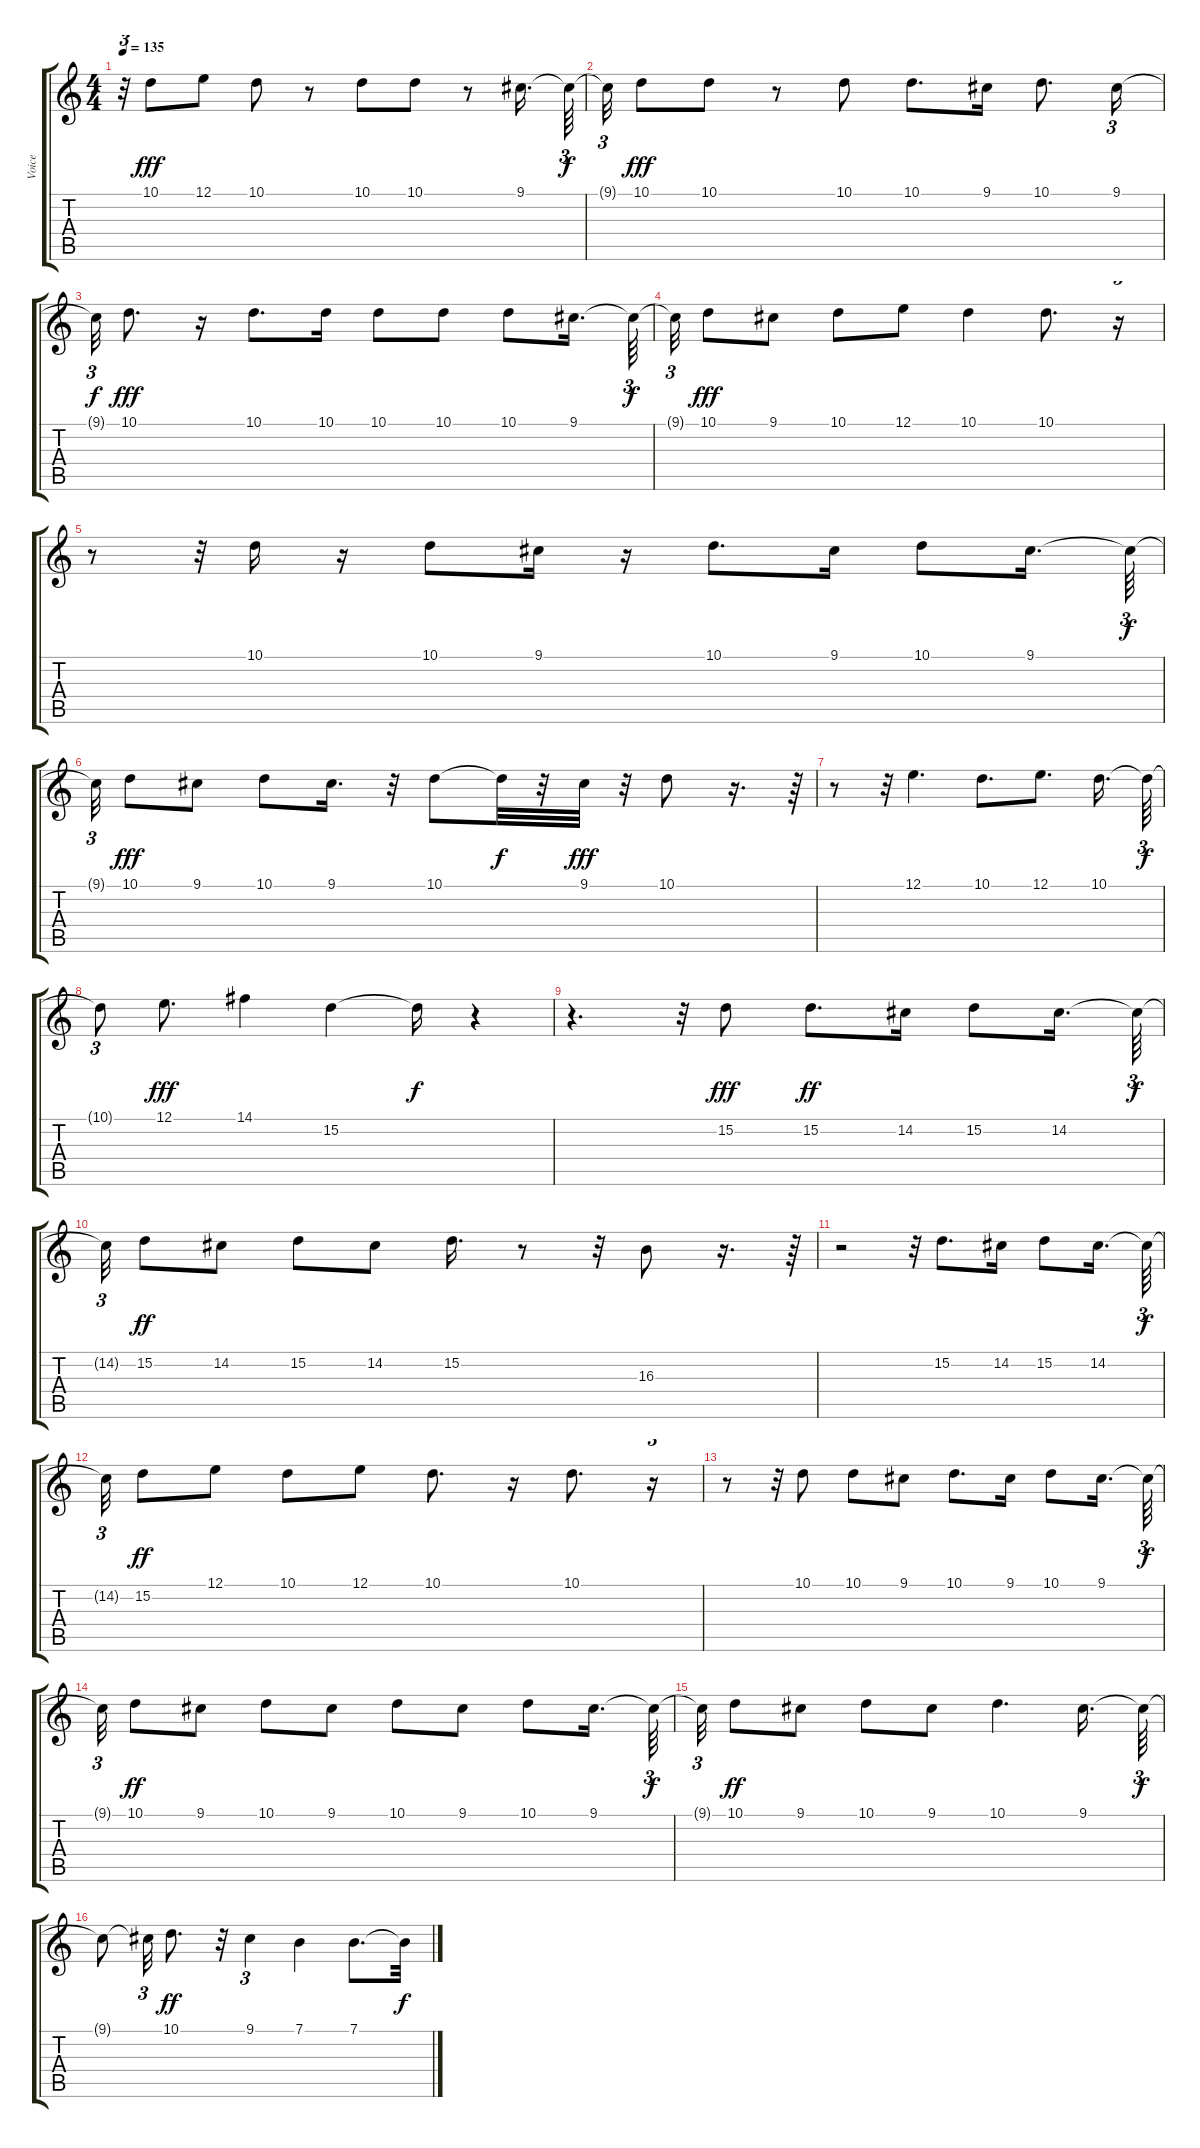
\track ("Voice" "Voice") {instrument flute}
\staff {score tabs}
\tuning (E4 B3 G3 D3 A2 E2) {hide}
\ts (4 4)
\tempo 135
\clef g2
\ks c
r.32{tu (3 2) dy fff} 10.1.8 12.1.8 10.1.8 r.8 10.1.8 10.1.8 r.8 9.1.16{d} 9.1{t}.64{tu (3 2) dy f} |
9.1{t}.32{tu (3 2)} 10.1.8{dy fff} 10.1.8 r.8 10.1.8 10.1.8{d} 9.1.16 10.1.8{d} 9.1.16{tu (3 2)} |
9.1{t}.32{tu (3 2) dy f} 10.1.8{d dy fff} r.16 10.1.8{d} 10.1.16 10.1.8 10.1.8 10.1.8 9.1.16{d} 9.1{t}.64{tu (3 2) dy f} |
9.1{t}.32{tu (3 2)} 10.1.8{dy fff} 9.1.8 10.1.8 12.1.8 10.1.4 10.1.8{d} r.16{tu (3 2)} |
r.8 r.32{tu (3 2)} 10.1.16 r.16 10.1.8 9.1.16 r.16 10.1.8{d} 9.1.16 10.1.8 9.1.16{d} 9.1{t}.64{tu (3 2) dy f} |
9.1{t}.32{tu (3 2)} 10.1.8{dy fff} 9.1.8 10.1.8 9.1.16{d} r.32 10.1.8 10.1{t}.32{dy f} r.32 9.1.32{dy fff} r.32 10.1.8 r.16{d} r.64{tu (3 2)} |
r.8 r.32{tu (3 2)} 12.1.4{d} 10.1.8{d} 12.1.8{d} 10.1.16{d} 10.1{t}.64{tu (3 2) dy f} |
10.1{t}.8{tu (3 2)} 12.1.8{d dy fff} 14.1.4 15.2.4 15.2{t}.16{dy f} r.4{tu (3 2)} |
r.4{d} r.32{tu (3 2)} 15.2.8{dy fff} 15.2.8{d dy ff} 14.2.16 15.2.8 14.2.16{d} 14.2{t}.64{tu (3 2) dy f} |
14.2{t}.32{tu (3 2)} 15.2.8{dy ff} 14.2.8 15.2.8 14.2.8 15.2.16{d} r.8 r.32 16.3.8 r.16{d} r.64{tu (3 2)} |
r.2 r.32{tu (3 2)} 15.2.8{d} 14.2.16 15.2.8 14.2.16{d} 14.2{t}.64{tu (3 2) dy f} |
14.2{t}.32{tu (3 2)} 15.2.8{dy ff} 12.1.8 10.1.8 12.1.8 10.1.8{d} r.16 10.1.8{d} r.16{tu (3 2)} |
r.8 r.32{tu (3 2)} 10.1.8 10.1.8 9.1.8 10.1.8{d} 9.1.16 10.1.8 9.1.16{d} 9.1{t}.64{tu (3 2) dy f} |
9.1{t}.32{tu (3 2)} 10.1.8{dy ff} 9.1.8 10.1.8 9.1.8 10.1.8 9.1.8 10.1.8 9.1.16{d} 9.1{t}.64{tu (3 2) dy f} |
9.1{t}.32{tu (3 2)} 10.1.8{dy ff} 9.1.8 10.1.8 9.1.8 10.1.4{d} 9.1.16{d} 9.1{t}.64{tu (3 2) dy f} |
9.1{t}.8 9.1{t}.32{tu (3 2)} 10.1.8{d dy ff} r.32 9.1.4{tu (3 2)} 7.1.4 7.1.8{d} 7.1{t}.32{dy f}
